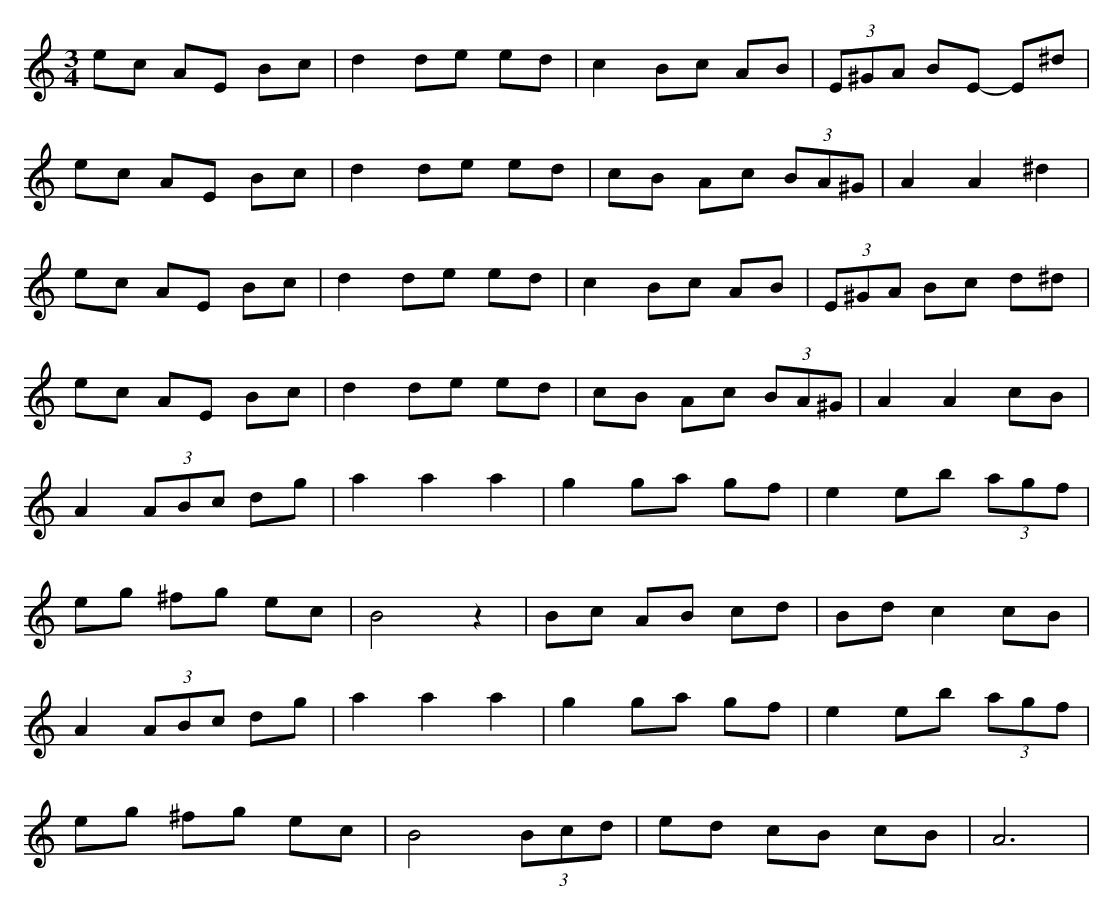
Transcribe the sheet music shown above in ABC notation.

X:1
M:3/4
K:Amin
ec AE Bc|d2 de ed|c2 Bc AB|(3E^GA BE- E^d|
ec AE Bc|d2 de ed|cB Ac (3BA^G|A2A2^d2|
ec AE Bc|d2 de ed|c2 Bc AB|(3E^GA Bc d^d|
ec AE Bc|d2 de ed|cB Ac (3BA^G|A2A2cB|
A2(3ABc dg|a2a2a2|g2ga gf|e2eb (3agf|
eg ^fg ec|B4z2|Bc AB cd|Bdc2cB|
A2(3ABc dg|a2a2a2|g2ga gf|e2eb (3agf|
eg ^fg ec|B4(3Bcd|ed cB cB|A6|
